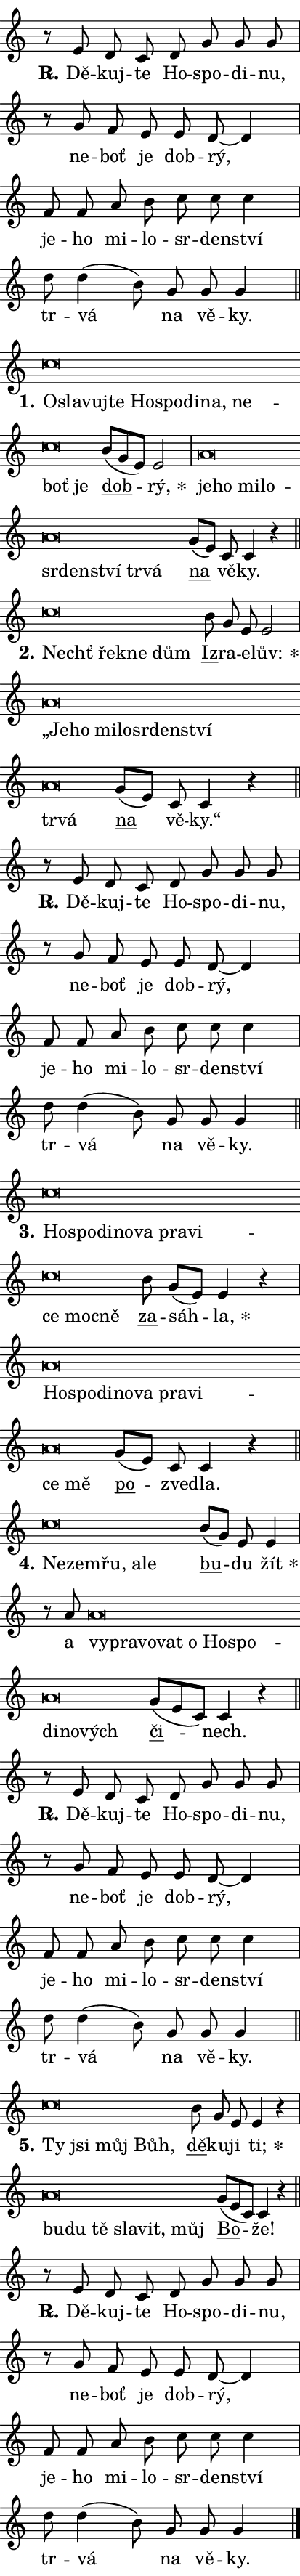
\version "2.22.1"
\header { tagline = "" }
\paper {
  indent = 0\cm
  top-margin = 0\cm
  right-margin = 0\cm
  bottom-margin = 0\cm
  left-margin = 0\cm
  paper-width = 7\cm
  page-breaking = #ly:one-page-breaking
  system-system-spacing.basic-distance = #11
  score-system-spacing.basic-distance = #11
  ragged-last = ##f
}


%% Author: Thomas Morley
%% https://lists.gnu.org/archive/html/lilypond-user/2020-05/msg00002.html
#(define (line-position grob)
"Returns position of @var[grob} in current system:
   @code{'start}, if at first time-step
   @code{'end}, if at last time-step
   @code{'middle} otherwise
"
  (let* ((col (ly:item-get-column grob))
         (ln (ly:grob-object col 'left-neighbor))
         (rn (ly:grob-object col 'right-neighbor))
         (col-to-check-left (if (ly:grob? ln) ln col))
         (col-to-check-right (if (ly:grob? rn) rn col))
         (break-dir-left
           (and
             (ly:grob-property col-to-check-left 'non-musical #f)
             (ly:item-break-dir col-to-check-left)))
         (break-dir-right
           (and
             (ly:grob-property col-to-check-right 'non-musical #f)
             (ly:item-break-dir col-to-check-right))))
        (cond ((eqv? 1 break-dir-left) 'start)
              ((eqv? -1 break-dir-right) 'end)
              (else 'middle))))

#(define (tranparent-at-line-position vctor)
  (lambda (grob)
  "Relying on @code{line-position} select the relevant enry from @var{vctor}.
Used to determine transparency,"
    (case (line-position grob)
      ((end) (not (vector-ref vctor 0)))
      ((middle) (not (vector-ref vctor 1)))
      ((start) (not (vector-ref vctor 2))))))

noteHeadBreakVisibility =
#(define-music-function (break-visibility)(vector?)
"Makes @code{NoteHead}s transparent relying on @var{break-visibility}"
#{
  \override NoteHead.transparent =
    #(tranparent-at-line-position break-visibility)
#})

#(define delete-ledgers-for-transparent-note-heads
  (lambda (grob)
    "Reads whether a @code{NoteHead} is transparent.
If so this @code{NoteHead} is removed from @code{'note-heads} from
@var{grob}, which is supposed to be @code{LedgerLineSpanner}.
As a result ledgers are not printed for this @code{NoteHead}"
    (let* ((nhds-array (ly:grob-object grob 'note-heads))
           (nhds-list
             (if (ly:grob-array? nhds-array)
                 (ly:grob-array->list nhds-array)
                 '()))
           ;; Relies on the transparent-property being done before
           ;; Staff.LedgerLineSpanner.after-line-breaking is executed.
           ;; This is fragile ...
           (to-keep
             (remove
               (lambda (nhd)
                 (ly:grob-property nhd 'transparent #f))
               nhds-list)))
      ;; TODO find a better method to iterate over grob-arrays, similiar
      ;; to filter/remove etc for lists
      ;; For now rebuilt from scratch
      (set! (ly:grob-object grob 'note-heads)  '())
      (for-each
        (lambda (nhd)
          (ly:pointer-group-interface::add-grob grob 'note-heads nhd))
        to-keep))))

hideNotes = {
  \noteHeadBreakVisibility #begin-of-line-visible
}
unHideNotes = {
  \noteHeadBreakVisibility #all-visible
}

% work-around for resetting accidentals
% https://lilypond.org/doc/v2.23/Documentation/notation/displaying-rhythms#unmetered-music
cadenzaMeasure = {
  \cadenzaOff
  \partial 1024 s1024
  \cadenzaOn
}

#(define-markup-command (accent layout props text) (markup?)
  "Underline accented syllable"
  (interpret-markup layout props
    #{\markup \override #'(offset . 4.3) \underline { #text }#}))

responsum = \markup \concat {
  "R" \hspace #-1.05 \path #0.1 #'((moveto 0 0.07) (lineto 0.9 0.8)) \hspace #0.05 "."
}

\layout {
    \context {
        \Staff
        \remove "Time_signature_engraver"
        \override LedgerLineSpanner.after-line-breaking = #delete-ledgers-for-transparent-note-heads
    }
    \context {
        \Voice {
            \override NoteHead.output-attributes = #'((class . "notehead"))
            \override Hairpin.height = #0.55
        }
    }
    \context {
        \Lyrics {
            \override StanzaNumber.output-attributes = #'((class . "stanzanumber"))
            \override LyricSpace.minimum-distance = #0.9
            \override LyricText.font-name = #"TeX Gyre Schola"
            \override LyricText.font-size = 1
            \override StanzaNumber.font-name = #"TeX Gyre Schola Bold"
            \override StanzaNumber.font-size = 1
        }
    }
}

% magnetic-lyrics.ily
%
%   written by
%     Jean Abou Samra <jean@abou-samra.fr>
%     Werner Lemberg <wl@gnu.org>
%
%   adapted by
%     Jiri Hon <jiri.hon@gmail.com>
%
% Version 2022-Apr-15

% https://www.mail-archive.com/lilypond-user@gnu.org/msg149350.html

#(define (Left_hyphen_pointer_engraver context)
   "Collect syllable-hyphen-syllable occurrences in lyrics and store
them in properties.  This engraver only looks to the left.  For
example, if the lyrics input is @code{foo -- bar}, it does the
following.

@itemize @bullet
@item
Set the @code{text} property of the @code{LyricHyphen} grob between
@q{foo} and @q{bar} to @code{foo}.

@item
Set the @code{left-hyphen} property of the @code{LyricText} grob with
text @q{foo} to the @code{LyricHyphen} grob between @q{foo} and
@q{bar}.
@end itemize

Use this auxiliary engraver in combination with the
@code{lyric-@/text::@/apply-@/magnetic-@/offset!} hook."
   (let ((hyphen #f)
         (text #f))
     (make-engraver
      (acknowledgers
       ((lyric-syllable-interface engraver grob source-engraver)
        (set! text grob)))
      (end-acknowledgers
       ((lyric-hyphen-interface engraver grob source-engraver)
        ;(when (not (grob::has-interface grob 'lyric-space-interface))
          (set! hyphen grob)));)
      ((stop-translation-timestep engraver)
       (when (and text hyphen)
         (ly:grob-set-object! text 'left-hyphen hyphen))
       (set! text #f)
       (set! hyphen #f)))))

#(define (lyric-text::apply-magnetic-offset! grob)
   "If the space between two syllables is less than the value in
property @code{LyricText@/.details@/.squash-threshold}, move the right
syllable to the left so that it gets concatenated with the left
syllable.

Use this function as a hook for
@code{LyricText@/.after-@/line-@/breaking} if the
@code{Left_@/hyphen_@/pointer_@/engraver} is active."
   (let ((hyphen (ly:grob-object grob 'left-hyphen #f)))
     (when hyphen
       (let ((left-text (ly:spanner-bound hyphen LEFT)))
         (when (grob::has-interface left-text 'lyric-syllable-interface)
           (let* ((common (ly:grob-common-refpoint grob left-text X))
                  (this-x-ext (ly:grob-extent grob common X))
                  (left-x-ext
                   (begin
                     ;; Trigger magnetism for left-text.
                     (ly:grob-property left-text 'after-line-breaking)
                     (ly:grob-extent left-text common X)))
                  ;; `delta` is the gap width between two syllables.
                  (delta (- (interval-start this-x-ext)
                            (interval-end left-x-ext)))
                  (details (ly:grob-property grob 'details))
                  (threshold (assoc-get 'squash-threshold details 0.2)))
             (when (< delta threshold)
               (let* (;; We have to manipulate the input text so that
                      ;; ligatures crossing syllable boundaries are not
                      ;; disabled.  For languages based on the Latin
                      ;; script this is essentially a beautification.
                      ;; However, for non-Western scripts it can be a
                      ;; necessity.
                      (lt (ly:grob-property left-text 'text))
                      (rt (ly:grob-property grob 'text))
                      (is-space (grob::has-interface hyphen 'lyric-space-interface))
                      (space (if is-space " " ""))
                      (space-markup (grob-interpret-markup grob " "))
                      (space-size (interval-length (ly:stencil-extent space-markup X)))
                      (extra-delta (if is-space space-size 0))
                      ;; Append new syllable.
                      (ltrt-space (if (and (string? lt) (string? rt))
                                (string-append lt space rt)
                                (make-concat-markup (list lt space rt))))
                      ;; Right-align `ltrt` to the right side.
                      (ltrt-space-markup (grob-interpret-markup
                               grob
                               (make-translate-markup
                                (cons (interval-length this-x-ext) 0)
                                (make-right-align-markup ltrt-space)))))
                 (begin
                   ;; Don't print `left-text`.
                   (ly:grob-set-property! left-text 'stencil #f)
                   ;; Set text and stencil (which holds all collected
                   ;; syllables so far) and shift it to the left.
                   (ly:grob-set-property! grob 'text ltrt-space)
                   (ly:grob-set-property! grob 'stencil ltrt-space-markup)
                   (ly:grob-translate-axis! grob (- (- delta extra-delta)) X))))))))))


#(define (lyric-hyphen::displace-bounds-first grob)
   ;; Make very sure this callback isn't triggered too early.
   (let ((left (ly:spanner-bound grob LEFT))
         (right (ly:spanner-bound grob RIGHT)))
     (ly:grob-property left 'after-line-breaking)
     (ly:grob-property right 'after-line-breaking)
     (ly:lyric-hyphen::print grob)))

squashThreshold = #0.4

\layout {
  \context {
    \Lyrics
    \consists #Left_hyphen_pointer_engraver
    \override LyricText.after-line-breaking =
      #lyric-text::apply-magnetic-offset!
    \override LyricHyphen.stencil = #lyric-hyphen::displace-bounds-first
    \override LyricText.details.squash-threshold = \squashThreshold
    \override LyricHyphen.minimum-distance = 0
    \override LyricHyphen.minimum-length = \squashThreshold
  }
}

squash = \override LyricText.details.squash-threshold = 9999
unSquash = \override LyricText.details.squash-threshold = \squashThreshold

left = \override LyricText.self-alignment-X = #LEFT
unLeft = \revert LyricText.self-alignment-X

starOffset = #(lambda (grob) 
                (let ((x_offset (ly:self-alignment-interface::aligned-on-x-parent grob)))
                  (if (= x_offset 0) 0 (+ x_offset 1.2))))

star = #(define-music-function (syllable)(string?)
"Append star separator at the end of a syllable"
#{
  \once \override LyricText.X-offset = #starOffset
  \lyricmode { \markup {
    #syllable
    \override #'((font-name . "TeX Gyre Schola Bold")) \hspace #0.2 \lower #0.65 \larger "*"
  } }
#})

starAccent = #(define-music-function (syllable)(string?)
"Append star separator at the end of a syllable and make accent"
#{
  \once \override LyricText.X-offset = #starOffset
  \lyricmode { \markup {
    \accent #syllable
    \override #'((font-name . "TeX Gyre Schola Bold")) \hspace #0.2 \lower #0.65 \larger "*"
  } }
#})

breath = #(define-music-function (syllable)(string?)
"Append breathing indicator at the end of a syllable"
#{
  \lyricmode { \markup { #syllable "+" } }
#})

optionalBreath = #(define-music-function (syllable)(string?)
"Append optional breathing indicator at the end of a syllable"
#{
  \lyricmode { \markup { #syllable "(+)" } }
#})


\score {
    <<
        \new Voice = "melody" { \cadenzaOn \key c \major \relative { r8 e' d c d g g g \cadenzaMeasure \bar "|" r g f e e d~ d4 \cadenzaMeasure \bar "|" f8 f a b c c c4 \cadenzaMeasure \bar "|" d8 d4( b8)] g g g4 \cadenzaMeasure \bar "||" \break }
\relative { c''\breve*1/16 \hideNotes \breve*1/16 \bar "" \breve*1/16 \bar "" \breve*1/16 \bar "" \breve*1/16 \bar "" \breve*1/16 \bar "" \breve*1/16 \bar "" \breve*1/16 \bar "" \breve*1/16 \bar "" \breve*1/16 \breve*1/16 \bar "" \unHideNotes \bar "" b8[( g e)] e2 \cadenzaMeasure \bar "|" a\breve*1/16 \hideNotes \breve*1/16 \bar "" \breve*1/16 \bar "" \breve*1/16 \bar "" \breve*1/16 \bar "" \breve*1/16 \bar "" \breve*1/16 \bar "" \breve*1/16 \breve*1/16 \bar "" \unHideNotes \bar "" g8[( e)] c c4 r \cadenzaMeasure \bar "||" \break }
\relative { c''\breve*1/16 \hideNotes \breve*1/16 \bar "" \breve*1/16 \breve*1/16 \bar "" \unHideNotes \bar "" b8 g e e2 \cadenzaMeasure \bar "|" a\breve*1/16 \hideNotes \breve*1/16 \bar "" \breve*1/16 \bar "" \breve*1/16 \bar "" \breve*1/16 \bar "" \breve*1/16 \bar "" \breve*1/16 \bar "" \breve*1/16 \breve*1/16 \bar "" \unHideNotes \bar "" g8[( e)] c c4 r \cadenzaMeasure \bar "||" \break }
\relative { r8 e' d c d g g g \cadenzaMeasure \bar "|" r g f e e d~ d4 \cadenzaMeasure \bar "|" f8 f a b c c c4 \cadenzaMeasure \bar "|" d8 d4( b8)] g g g4 \cadenzaMeasure \bar "||" \break }
\relative { c''\breve*1/16 \hideNotes \breve*1/16 \bar "" \breve*1/16 \bar "" \breve*1/16 \bar "" \breve*1/16 \bar "" \breve*1/16 \bar "" \breve*1/16 \bar "" \breve*1/16 \bar "" \breve*1/16 \breve*1/16 \bar "" \unHideNotes \bar "" b8 g[( e)] e4 r \cadenzaMeasure \bar "|" a\breve*1/16 \hideNotes \breve*1/16 \bar "" \breve*1/16 \bar "" \breve*1/16 \bar "" \breve*1/16 \bar "" \breve*1/16 \bar "" \breve*1/16 \bar "" \breve*1/16 \breve*1/16 \bar "" \unHideNotes \bar "" g8[( e)] c c4 r \cadenzaMeasure \bar "||" \break }
\relative { c''\breve*1/16 \hideNotes \breve*1/16 \bar "" \breve*1/16 \bar "" \breve*1/16 \breve*1/16 \bar "" \unHideNotes \bar "" b8[( g)] e e4 \cadenzaMeasure \bar "|" r8 a8 a\breve*1/16 \hideNotes \breve*1/16 \bar "" \breve*1/16 \bar "" \breve*1/16 \bar "" \breve*1/16 \bar "" \breve*1/16 \bar "" \breve*1/16 \bar "" \breve*1/16 \bar "" \breve*1/16 \breve*1/16 \bar "" \unHideNotes \bar "" g8[( e c)] c4 r \cadenzaMeasure \bar "||" \break }
\relative { r8 e' d c d g g g \cadenzaMeasure \bar "|" r g f e e d~ d4 \cadenzaMeasure \bar "|" f8 f a b c c c4 \cadenzaMeasure \bar "|" d8 d4( b8)] g g g4 \cadenzaMeasure \bar "||" \break }
\relative { c''\breve*1/16 \hideNotes \breve*1/16 \bar "" \breve*1/16 \breve*1/16 \bar "" \unHideNotes \bar "" b8 g e e4 r \cadenzaMeasure \bar "|" a\breve*1/16 \hideNotes \breve*1/16 \bar "" \breve*1/16 \bar "" \breve*1/16 \bar "" \breve*1/16 \breve*1/16 \bar "" \unHideNotes \bar "" g8[( e c)] c4 r \cadenzaMeasure \bar "||" \break }
\relative { r8 e' d c d g g g \cadenzaMeasure \bar "|" r g f e e d~ d4 \cadenzaMeasure \bar "|" f8 f a b c c c4 \cadenzaMeasure \bar "|" d8 d4( b8)] g g g4 \cadenzaMeasure \bar "||" \break } \bar "|." }
        \new Lyrics \lyricsto "melody" { \lyricmode { \set stanza = \responsum
Dě -- kuj -- te Ho -- spo -- di -- nu, ne -- boť je dob -- rý, je -- ho mi -- lo -- sr -- den -- ství tr -- vá na vě -- ky.
\set stanza = "1."
\left O -- \squash sla -- vuj -- te Ho -- spo -- di -- na, ne -- boť je \unLeft \unSquash \markup \accent dob -- \star rý, \left je -- \squash ho mi -- lo -- sr -- den -- ství tr -- vá \unLeft \unSquash \markup \accent na vě -- ky.
\set stanza = "2."
\left Nechť \squash řek -- ne dům \unLeft \unSquash \markup \accent Iz -- ra -- e -- \star lův: \left „Je -- \squash ho mi -- lo -- sr -- den -- ství tr -- vá \unLeft \unSquash \markup \accent na vě -- ky.“
\set stanza = \responsum
Dě -- kuj -- te Ho -- spo -- di -- nu, ne -- boť je dob -- rý, je -- ho mi -- lo -- sr -- den -- ství tr -- vá na vě -- ky.
\set stanza = "3."
\left Ho -- \squash spo -- di -- no -- va pra -- vi -- ce moc -- ně \unLeft \unSquash \markup \accent za -- sáh -- \star la, \left Ho -- \squash spo -- di -- no -- va pra -- vi -- ce mě \unLeft \unSquash \markup \accent po -- zve -- dla.
\set stanza = "4."
\left Ne -- \squash ze -- mřu, a -- le \unLeft \unSquash \markup \accent bu -- du \star žít a \left vy -- \squash pra -- vo -- vat o Ho -- spo -- di -- no -- vých \unLeft \unSquash \markup \accent či -- nech.
\set stanza = \responsum
Dě -- kuj -- te Ho -- spo -- di -- nu, ne -- boť je dob -- rý, je -- ho mi -- lo -- sr -- den -- ství tr -- vá na vě -- ky.
\set stanza = "5."
\left Ty \squash jsi můj Bůh, \unLeft \unSquash \markup \accent dě -- ku -- ji \star ti; \left bu -- \squash du tě sla -- vit, můj \unLeft \unSquash \markup \accent Bo -- že!
\set stanza = \responsum
Dě -- kuj -- te Ho -- spo -- di -- nu, ne -- boť je dob -- rý, je -- ho mi -- lo -- sr -- den -- ství tr -- vá na vě -- ky. } }
    >>
    \layout {}
}
